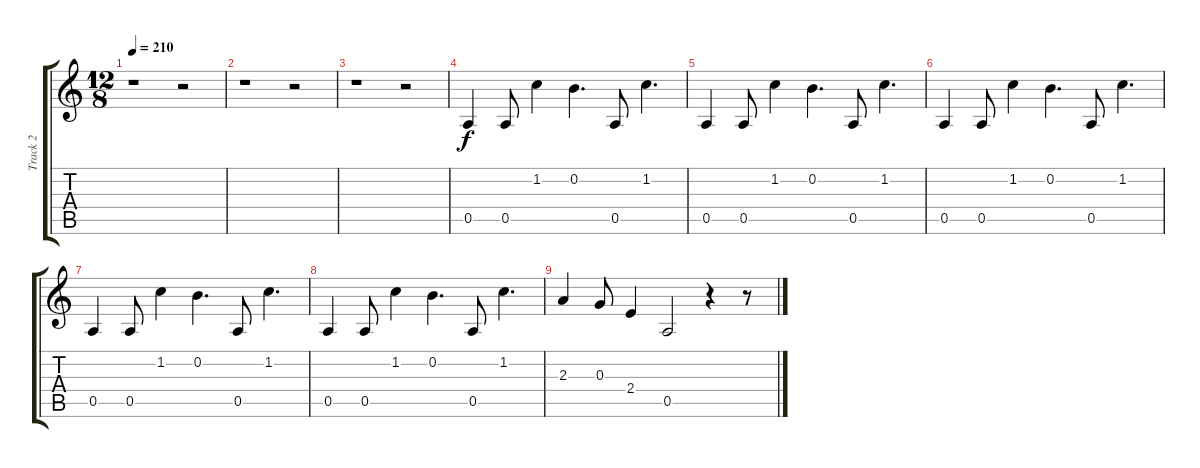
\track ("Track 2" "Track 2") {instrument overdrivenguitar}
\staff {score tabs}
\tuning (E4 B3 G3 D3 A2 E2) {hide}
\ts (12 8)
\tempo 210
\clef g2
\ks c
r.1{dy f} r.2 |
r.1 r.2 |
r.1 r.2 |
0.5.4 0.5.8 1.2.4 0.2.4{d} 0.5.8 1.2.4{d} |
0.5.4 0.5.8 1.2.4 0.2.4{d} 0.5.8 1.2.4{d} |
0.5.4 0.5.8 1.2.4 0.2.4{d} 0.5.8 1.2.4{d} |
0.5.4 0.5.8 1.2.4 0.2.4{d} 0.5.8 1.2.4{d} |
0.5.4 0.5.8 1.2.4 0.2.4{d} 0.5.8 1.2.4{d} |
2.3.4 0.3.8 2.4.4 0.5.2 r.4 r.8
